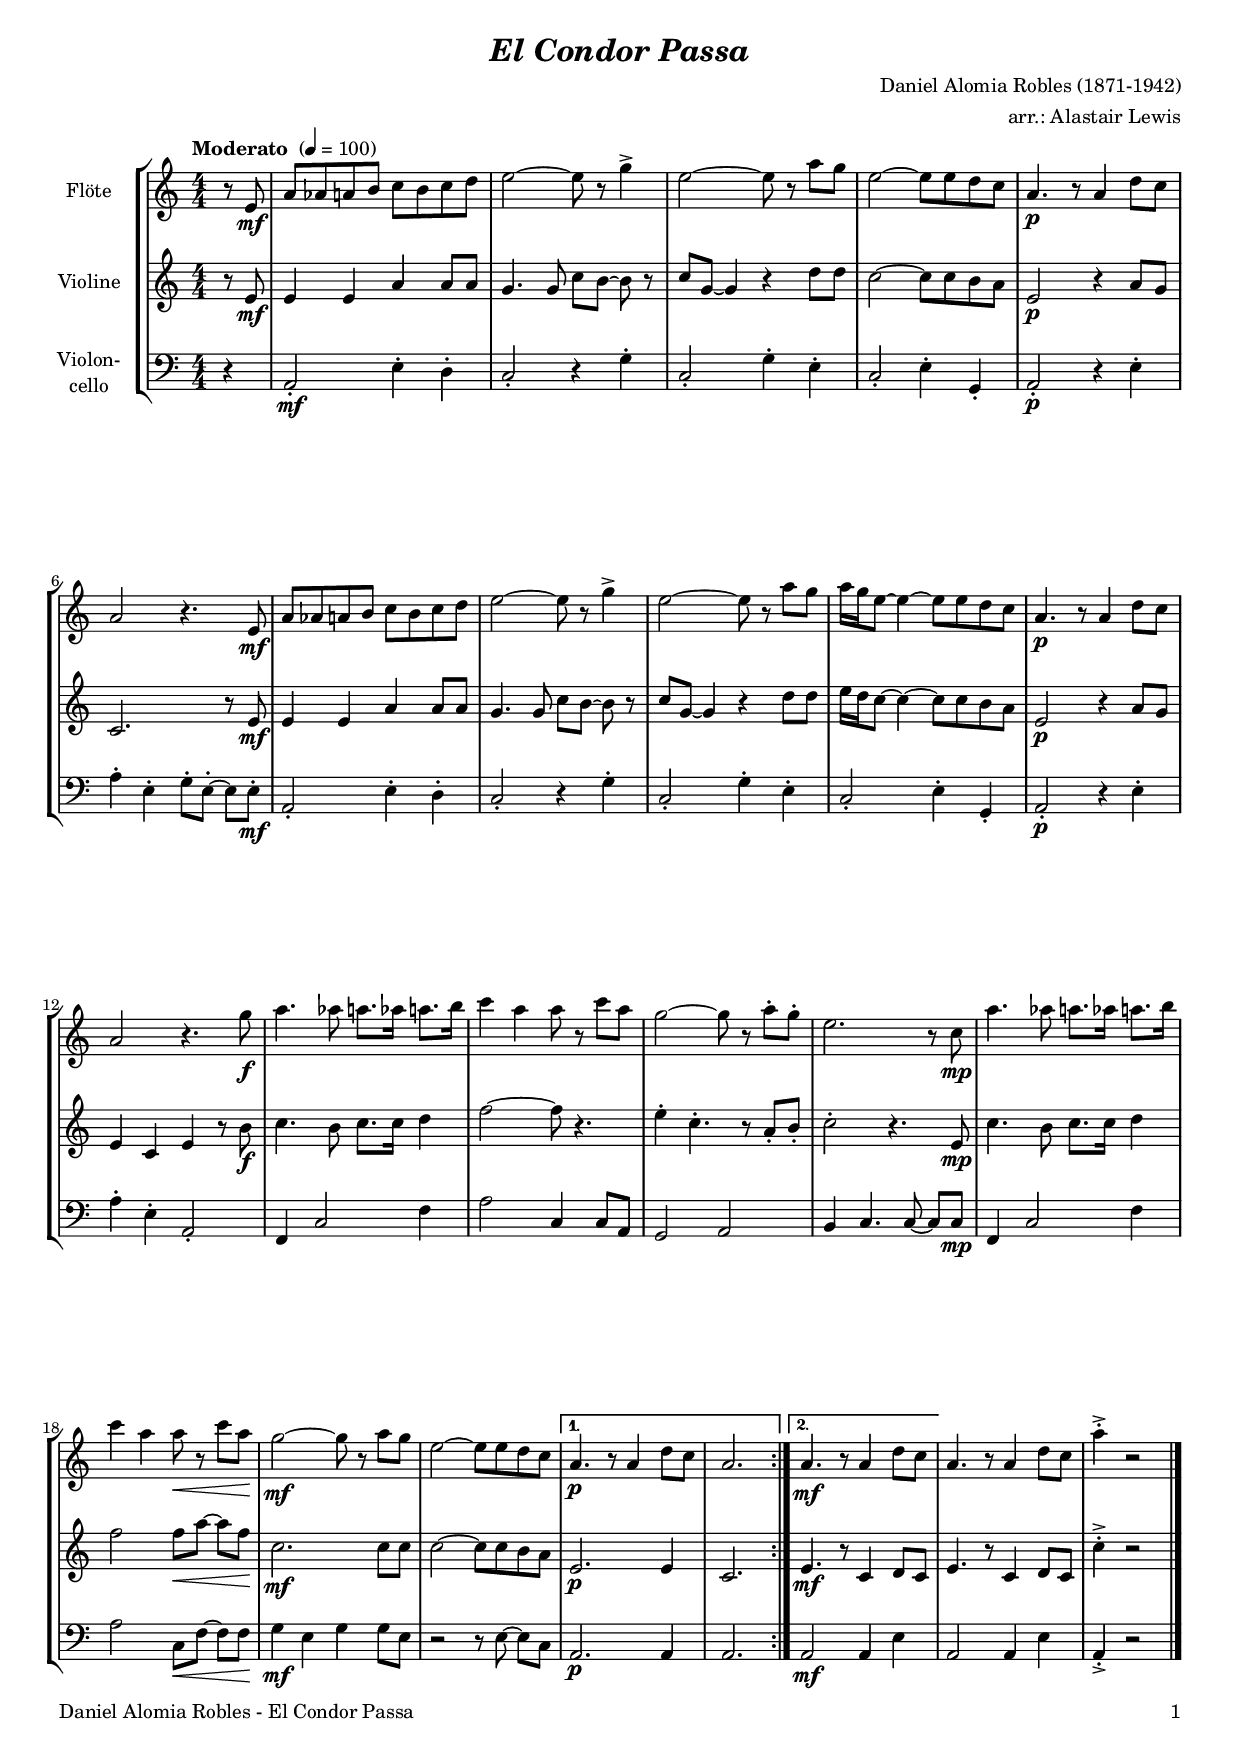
\version "2.24.4"
\include "deutsch.ly"

#(set-global-staff-size 17)

\header {
  title     = \markup \bold \italic "El Condor Passa"
  composer  = "Daniel Alomia Robles (1871-1942)"
  arranger  = "arr.: Alastair Lewis"
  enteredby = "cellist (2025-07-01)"
%  piece     = ""
}

voiceconsts = {
  \key g \minor
  \time 4/4
  \clef "treble"
  \numericTimeSignature
  \compressEmptyMeasures
  % Set default beaming for all staves
%  \set Timing.beamExceptions = #'()
%  \set Timing.baseMoment     = #(ly:make-moment 1 4)
%  \set Timing.beatStructure  = #'(1 1 1)
  \tempo "Moderato " 4=100
}

mifl = "flute"
mist = "string ensemble 1"
mivl = "violin"
mivc = "cello"
mipz = "pizzicato strings"

va = \relative c' {
  \voiceconsts

  \repeat volta 2 {
    \partial 4 r8 d\mf
    g ges g a b a b c
    d2~ d8 r f4->
    d2~ d8 r g f
    d2~ d8 d c b

    g4.\p r8 g4 c8 b
    g2 r4. d8\mf
    g ges g a b a b c
    d2~ d8 r f4->
    d2~ d8 r g f

    g16 f d8~ d4~ d8 d c b
    g4.\p r8 g4 c8 b
    g2 r4. f'8\f
    g4. ges8 g8. ges16 g8. a16
    b4 g g8 r b g

    f2~ f8 r g-. f-.
    d2. r8 b\mp
    g'4. ges8 g8. ges16 g8. a16
    b4 g g8\< r b g\!
    f2~\mf f8 r g f

    d2~ d8 d c b
  }
  \alternative {
    { g4.\p r8 g4 c8 b | \partial 2. g2. }
    { g4.\mf r8 g4 c8 b}
  }
  g4. r8 g4 c8 b
  \partial 2. g'4-.-> r2 \bar "|."
}

vb = \relative c' {
  \voiceconsts

  \repeat volta 2 {
    \partial 4 r8 d\mf
    d4 d g g8 g
    f4. f8 b[ a]~ a r
    b f~ f4 r c'8 c
    b2~ b8 b a g

    d2\p r4 g8 f
    b,2. r8 d\mf
    d4 d g g8 g
    f4. f8 b[ a]~ a r
    b f~ f4 r c'8 c

    d16 c b8~ b4~ b8 b a g
    d2\p r4 g8 f
    d4 b d r8 a'\f
    b4. a8 b8. b16 c4
    es2~ es8 r4.

    d4-. b4.-. r8 g-. a-.
    b2-. r4. d,8\mp
    b'4. a8 b8. b16 c4
    es2 es8\< g~ g[ es]\!
    b2.\mf b8 b
    b2~ b8 b a g
  }
  \alternative {
    { d2.\p d4 | \partial 2 b2. }
    { d4.\mf r8 b4 c8 b }
  }
  d4. r8 b4 c8 b
  \partial 2. b'4-.-> r2 \bar "|."
}

vc = \relative c {
  \voiceconsts
  \clef "bass"
  
  \repeat volta 2 {
    \partial 4 r4
    g2-.\mf d'4-. c-.
    b2-. r4 f'-.
    b,2-. f'4-. d-.
    b2-. d4-. f,-.

    g2-.\p r4 d'-.
    g-. d-. f8-. d~-. d[ d]-.\mf
    g,2-. d'4-. c-.
    b2-. r4 f'-.
    b,2-. f'4-. d-.

    b2-. d4-. f,-.
    g2-.\p r4 d'-.
    g-. d-. g,2-.
    es4 b'2 es4
    g2 b,4 b8 g
    f2 g

    a4 b4. b8~ b[ b]\mp
    es,4 b'2 es4
    g2 b,8\< es~ es[ es]\!
    f4\mf d f f8 d
    r2 r8 d~ d[ b]
  }
  \alternative {
    { g2.\p g4 | \partial 2. g2. }
    { g2\mf g4 d' }
  }
  g,2 g4 d'
  \partial 2. g,-.-> r2 \bar "|."
}


music = \new StaffGroup <<
      \new Staff {
	\set Staff.midiInstrument = \mifl
	\set Staff.instrumentName = \markup \center-column { "Flöte" }
	\transpose g a { \va }
      }

      \new Staff {
	\set Staff.midiInstrument = \mivl
	\set Staff.instrumentName = \markup \center-column { "Violine" }
	\transpose g a { \vb }
      }

      \new Staff {
	\set Staff.midiInstrument = \mivc
	\set Staff.instrumentName = \markup \center-column { "Violon-" "cello" }
	\transpose g a { \vc }
      }
>>

\book {
   \paper {
    print-page-number = ##t
    print-first-page-number = ##t
    ragged-last-bottom = ##f
    oddHeaderMarkup = \markup \null
    evenHeaderMarkup = \markup \null
    oddFooterMarkup = \markup {
      \fill-line {
        \if \should-print-page-number
        "Daniel Alomia Robles - El Condor Passa" \fromproperty #'page:page-number-string
      }
    }
    evenFooterMarkup = \oddFooterMarkup
  } \score {
    \music
    \layout {}
  }

  \score {
    \unfoldRepeats \music

    \midi {
      \context {
        \Score
      }
    }
  }
}